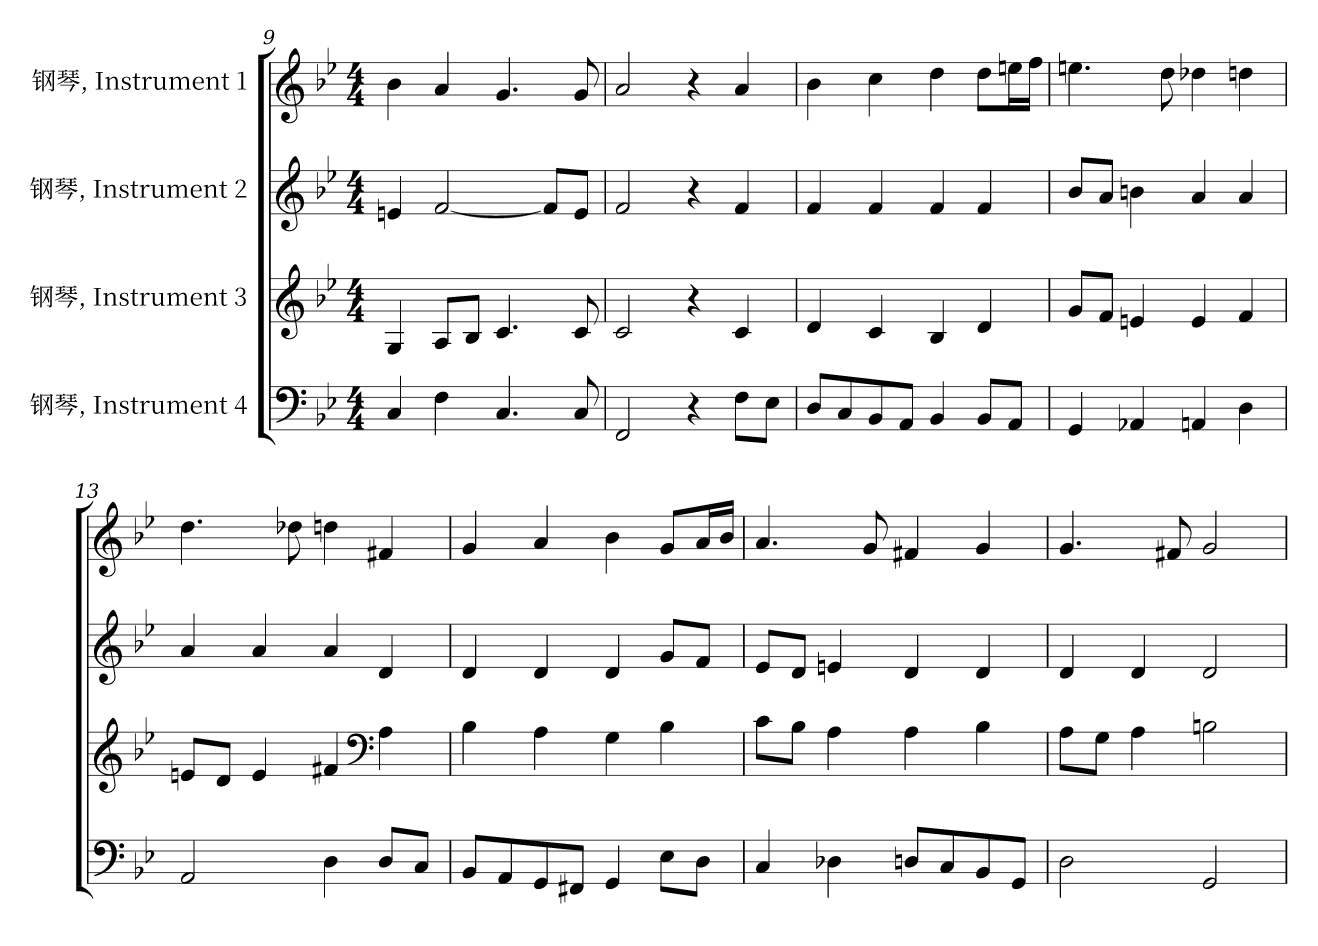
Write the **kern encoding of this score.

**kern	**kern	**kern	**kern
*part4	*part3	*part2	*part1
*staff4	*staff3	*staff2	*staff1
*I"钢琴, Instrument 4	*I"钢琴, Instrument 3	*I"钢琴, Instrument 2	*I"钢琴, Instrument 1
*clefF4	*clefG2	*clefG2	*clefG2
*k[b-e-]	*k[b-e-]	*k[b-e-]	*k[b-e-]
*M4/4	*M4/4	*M4/4	*M4/4
=9	=9	=9	=9
4C/	4G/	4en/	4b-\
4F\	8A/L	[2f/	4a/
.	8B-/J	.	.
4.C/	4.c/	.	4.g/
.	.	8f/L]	.
8C/	8c/	8e/J	8g/
=10	=10	=10	=10
2FF/	2c/	2f/	2a/
4r	4r	4r	4r
8F\L	4c/	4f/	4a/
8E-\J	.	.	.
!!LO:LB:g=z
=11	=11	=11	=11
8D/L	4d/	4f/	4b-\
8C/	.	.	.
8BB-/	4c/	4f/	4cc\
8AA/J	.	.	.
4BB-/	4B-/	4f/	4dd\
8BB-/L	4d/	4f/	8dd\L
8AA/J	.	.	16een\L
.	.	.	16ff\JJ
=12	=12	=12	=12
4GG/	8g/L	8b-/L	4.een\
.	8f/J	8a/J	.
4AA-X/	4en/	4bn\	.
.	.	.	8dd\
4AAn/	4e/	4a/	4dd-X\
4D\	4f/	4a/	4ddn\
=13	=13	=13	=13
2AA/	8en/L	4a/	4.dd\
.	8d/J	.	.
.	4e/	4a/	.
.	.	.	8dd-X\
4D\	4f#X/	4a/	4ddn\
*	*clefF4	*	*
8D/L	4A\	4d/	4f#X/
8C/J	.	.	.
=14	=14	=14	=14
8BB-/L	4B-\	4d/	4g/
8AA/	.	.	.
8GG/	4A\	4d/	4a/
8FF#X/J	.	.	.
4GG/	4G\	4d/	4b-\
8E-\L	4B-\	8g/L	8g/L
8D\J	.	8f/J	16a/L
.	.	.	16b-/JJ
!!LO:PB:g=z
=15	=15	=15	=15
4C/	8c\L	8e-/L	4.a/
.	8B-\J	8d/J	.
4D-X\	4A\	4en/	.
.	.	.	8g/
8Dn/L	4A\	4d/	4f#X/
8C/	.	.	.
8BB-/	4B-\	4d/	4g/
8GG/J	.	.	.
=16	=16	=16	=16
2D\	8A\L	4d/	4.g/
.	8G\J	.	.
.	4A\	4d/	.
.	.	.	8f#X/
2GG/	2Bn\	2d/	2g/
=	=	=	=
*-	*-	*-	*-
